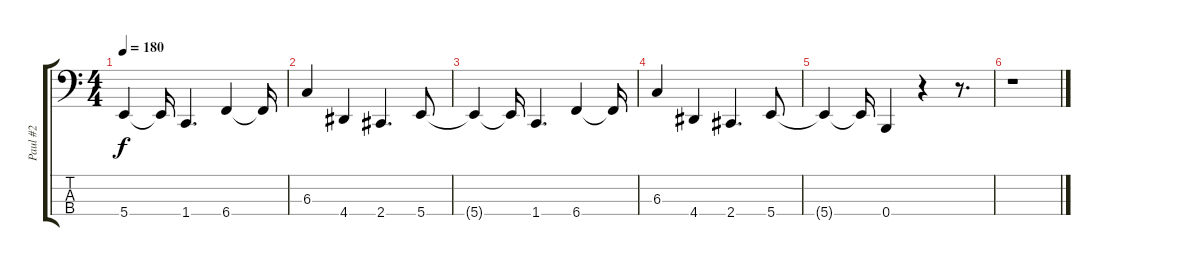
\track ("Paul #2" "Paul #2") {instrument electricbasspick}
\staff {score tabs}
\tuning (E2 B1 Gb1 B0) {hide}
\ts (4 4)
\tempo 180
\clef f4
\ks c
5.4{t}.4{dy f} 5.4{t}.16 1.4.4{d} 6.4.4 6.4{t}.16 |
6.3.4 4.4.4 2.4.4{d} 5.4.8 |
5.4{t}.4 5.4{t}.16 1.4.4{d} 6.4.4 6.4{t}.16 |
6.3.4 4.4.4 2.4.4{d} 5.4.8 |
5.4{t}.4 5.4{t}.16 0.4.4 r.4 r.8{d} |
r.1
